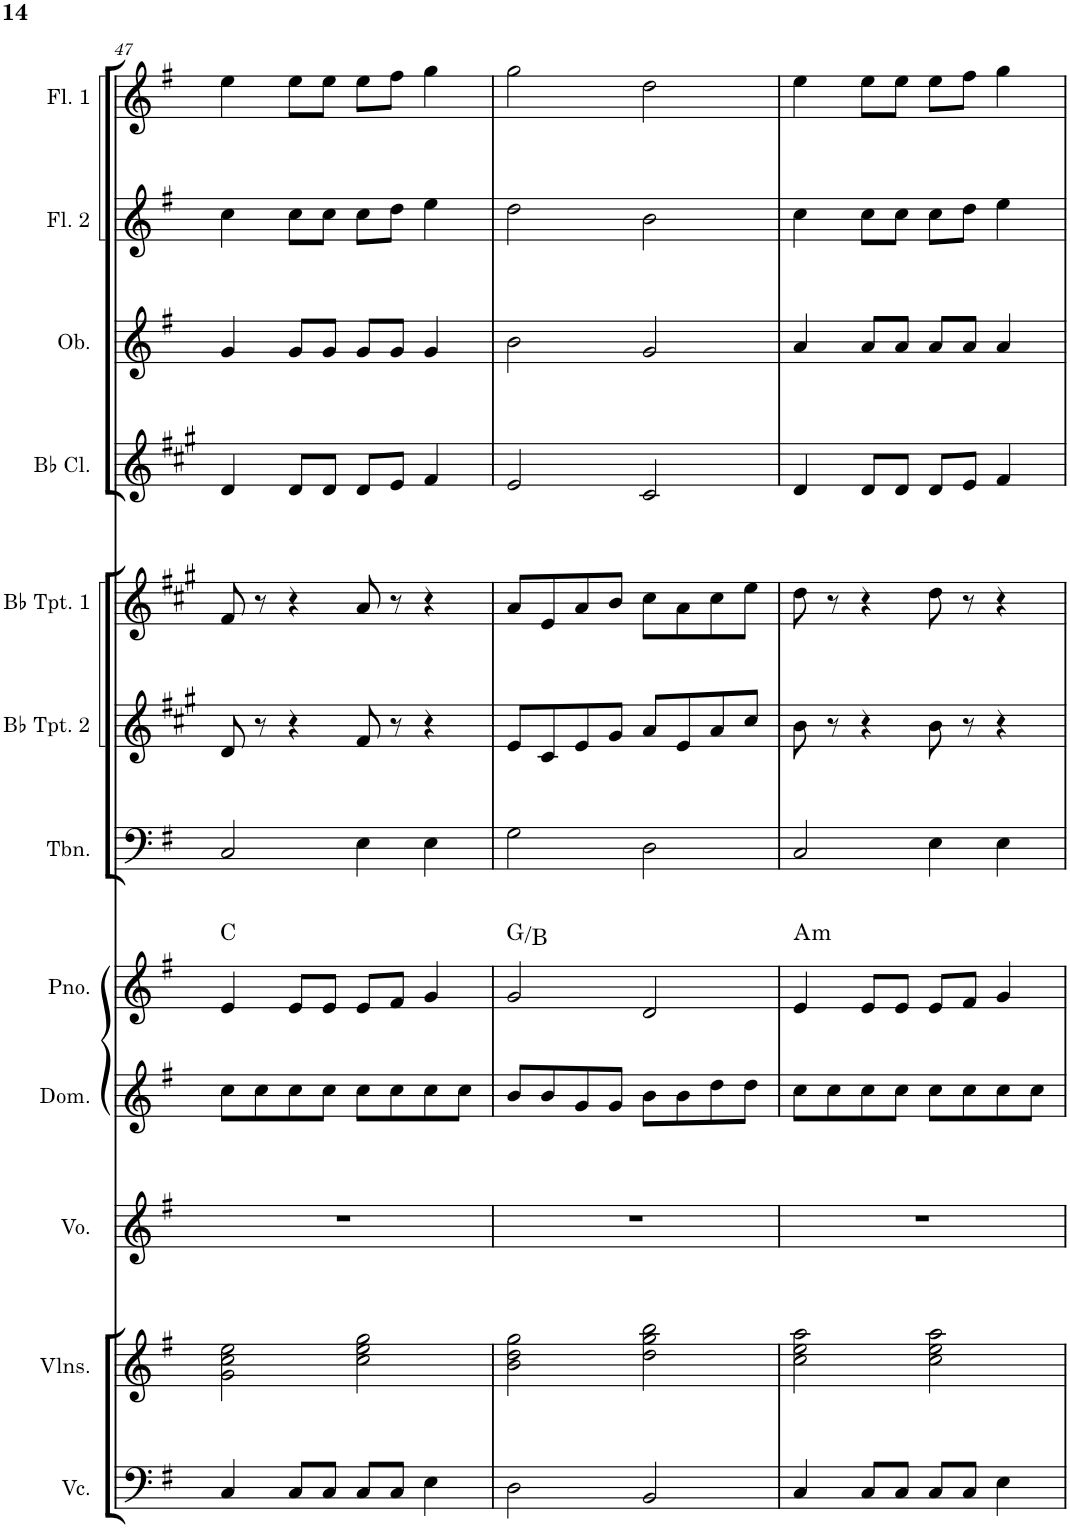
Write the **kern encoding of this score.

**kern	**kern	**kern	**kern	**kern	**harte	**kern	**kern	**kern	**kern	**kern	**kern	**kern
*part12	*part11	*part10	*part9	*part8	*part8	*part7	*part6	*part5	*part4	*part3	*part2	*part1
*staff12	*staff11	*staff10	*staff9	*staff8	*	*staff7	*staff6	*staff5	*staff4	*staff3	*staff2	*staff1
*I"Violoncello	*I"Violins	*I"Voice	*I"Domra	*I"Piano	*	*I"Trombone	*I"Bb Trumpet 2	*I"Bb Trumpet 1	*I"Bb Clarinet	*I"Oboe	*I"Flute 2	*I"Flute 1
*I'Vc.	*I'Vlns.	*I'Vo.	*I'Dom.	*I'Pno.	*	*I'Tbn.	*I'Bb Tpt. 2	*I'Bb Tpt. 1	*I'Bb Cl.	*I'Ob.	*I'Fl. 2	*I'Fl. 1
!!LO:PB:g=z
*clefF4	*clefG2	*clefG2	*clefG2	*clefG2	*	*clefF4	*clefG2	*clefG2	*clefG2	*clefG2	*clefG2	*clefG2
*	*	*	*	*	*	*	*Trd1c2	*Trd1c2	*Trd1c2	*	*	*
*k[f#]	*k[f#]	*k[f#]	*k[f#]	*k[f#]	*	*k[f#]	*k[f#c#g#]	*k[f#c#g#]	*k[f#c#g#]	*k[f#]	*k[f#]	*k[f#]
*M4/4	*M4/4	*M4/4	*M4/4	*M4/4	*	*M4/4	*M4/4	*M4/4	*M4/4	*M4/4	*M4/4	*M4/4
=47	=47	=47	=47	=47	=47	=47	=47	=47	=47	=47	=47	=47
4C/	2g\ 2cc\ 2ee\	1r	8cc\L	4e/	C:maj	2C/	8d/	8f#/	4d/	4g/	4cc\	4ee\
.	.	.	8cc\	.	.	.	8r	8r	.	.	.	.
8C/L	.	.	8cc\	8e/L	.	.	4r	4r	8d/L	8g/L	8cc\L	8ee\L
8C/J	.	.	8cc\J	8e/J	.	.	.	.	8d/J	8g/J	8cc\J	8ee\J
8C/L	2cc\ 2ee\ 2gg\	.	8cc\L	8e/L	.	4E\	8f#/	8a/	8d/L	8g/L	8cc\L	8ee\L
8C/J	.	.	8cc\	8f#/J	.	.	8r	8r	8e/J	8g/J	8dd\J	8ff#\J
4E\	.	.	8cc\	4g/	.	4E\	4r	4r	4f#/	4g/	4ee\	4gg\
.	.	.	8cc\J	.	.	.	.	.	.	.	.	.
=48	=48	=48	=48	=48	=48	=48	=48	=48	=48	=48	=48	=48
2D\	2b\ 2dd\ 2gg\	1r	8b/L	2g/	G:maj/3	2G\	8e/L	8a/L	2e/	2b\	2dd\	2gg\
.	.	.	8b/	.	.	.	8c#/	8e/	.	.	.	.
.	.	.	8g/	.	.	.	8e/	8a/	.	.	.	.
.	.	.	8g/J	.	.	.	8g#/J	8b/J	.	.	.	.
2BB/	2dd\ 2gg\ 2bb\	.	8b\L	2d/	.	2D\	8a/L	8cc#\L	2c#/	2g/	2b\	2dd\
.	.	.	8b\	.	.	.	8e/	8a\	.	.	.	.
.	.	.	8dd\	.	.	.	8a/	8cc#\	.	.	.	.
.	.	.	8dd\J	.	.	.	8cc#/J	8ee\J	.	.	.	.
=49	=49	=49	=49	=49	=49	=49	=49	=49	=49	=49	=49	=49
!	!	!	!	!	!LO:H:kt=m	!	!	!	!	!	!	!
4C/	2cc\ 2ee\ 2aa\	1r	8cc\L	4e/	A:min	2C/	8b\	8dd\	4d/	4a/	4cc\	4ee\
.	.	.	8cc\	.	.	.	8r	8r	.	.	.	.
8C/L	.	.	8cc\	8e/L	.	.	4r	4r	8d/L	8a/L	8cc\L	8ee\L
8C/J	.	.	8cc\J	8e/J	.	.	.	.	8d/J	8a/J	8cc\J	8ee\J
8C/L	2cc\ 2ee\ 2aa\	.	8cc\L	8e/L	.	4E\	8b\	8dd\	8d/L	8a/L	8cc\L	8ee\L
8C/J	.	.	8cc\	8f#/J	.	.	8r	8r	8e/J	8a/J	8dd\J	8ff#\J
4E\	.	.	8cc\	4g/	.	4E\	4r	4r	4f#/	4a/	4ee\	4gg\
.	.	.	8cc\J	.	.	.	.	.	.	.	.	.
=	=	=	=	=	=	=	=	=	=	=	=	=
*-	*-	*-	*-	*-	*-	*-	*-	*-	*-	*-	*-	*-
